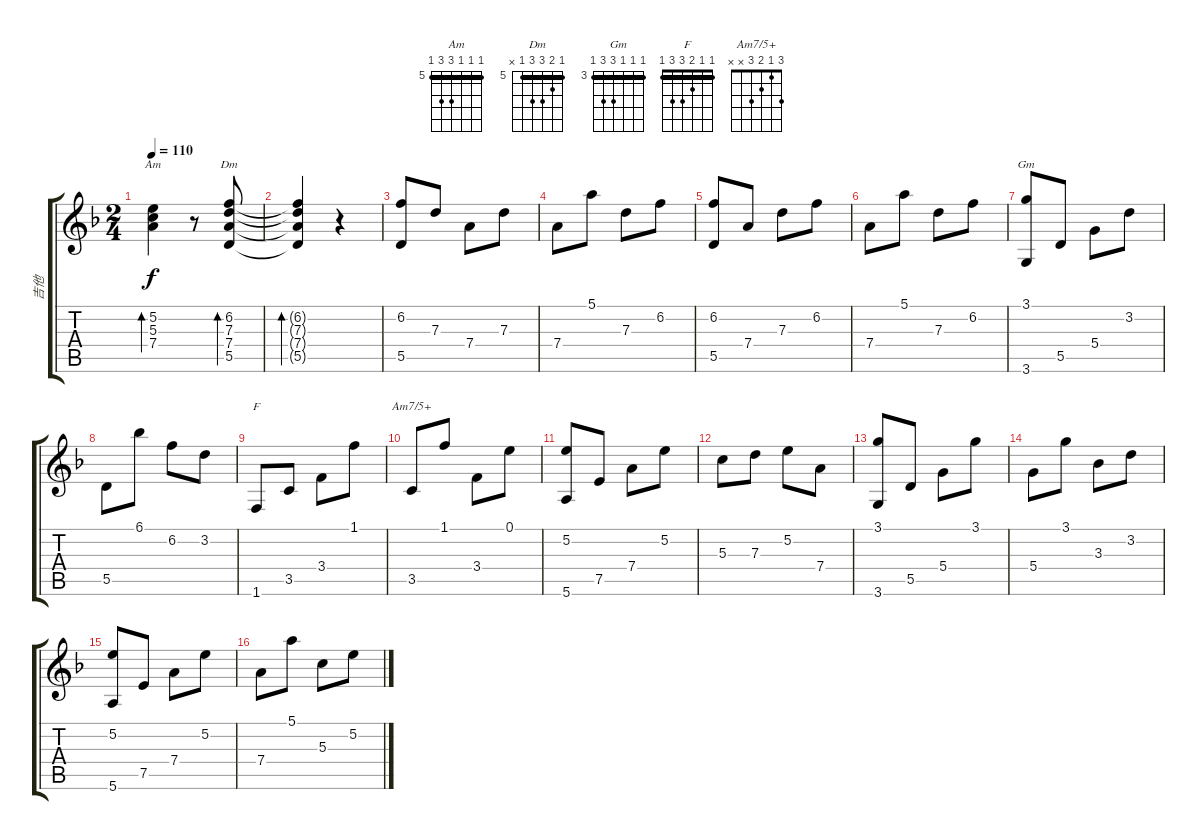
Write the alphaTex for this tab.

\track ("吉他" "吉他") {instrument electricguitarclean}
\staff {score tabs}
\tuning (E4 B3 G3 D3 A2 E2) {hide}
\chord ("Am" 5 5 5 7 7 5) {firstfret 5 barre 5}
\chord ("Dm" 5 6 7 7 5 x) {firstfret 5 barre 5}
\chord ("Gm" 3 3 3 5 5 3) {firstfret 3 barre 3}
\chord ("F" 1 1 2 3 3 1) {barre 1}
\chord ("Am7/5+" 3 1 2 3 x x)
\ts (2 4)
\tempo 110
\clef g2
\ks dminor
(5.2 5.3 7.4).4{bd 60 ch "Am" dy f} r.8 (6.2 7.3 7.4 5.5).8{bd 60 ch "Dm"} |
(6.2{t} 7.3{t} 7.4{t} 5.5{t}).4{bd 60} r.4 |
(6.2 5.5).8 7.3.8 7.4.8 7.3.8 |
7.4.8 5.1.8 7.3.8 6.2.8 |
(6.2 5.5).8 7.4.8 7.3.8 6.2.8 |
7.4.8 5.1.8 7.3.8 6.2.8 |
(3.1 3.6).8{ch "Gm"} 5.5.8 5.4.8 3.2.8 |
5.5.8 6.1.8 6.2.8 3.2.8 |
1.6.8{ch "F"} 3.5.8 3.4.8 1.1.8 |
3.5.8{ch "Am7/5+"} 1.1.8 3.4.8 0.1.8 |
(5.2 5.6).8 7.5.8 7.4.8 5.2.8 |
5.3.8 7.3.8 5.2.8 7.4.8 |
(3.1 3.6).8 5.5.8 5.4.8 3.1.8 |
5.4.8 3.1.8 3.3.8 3.2.8 |
(5.2 5.6).8 7.5.8 7.4.8 5.2.8 |
7.4.8 5.1.8 5.3.8 5.2.8
